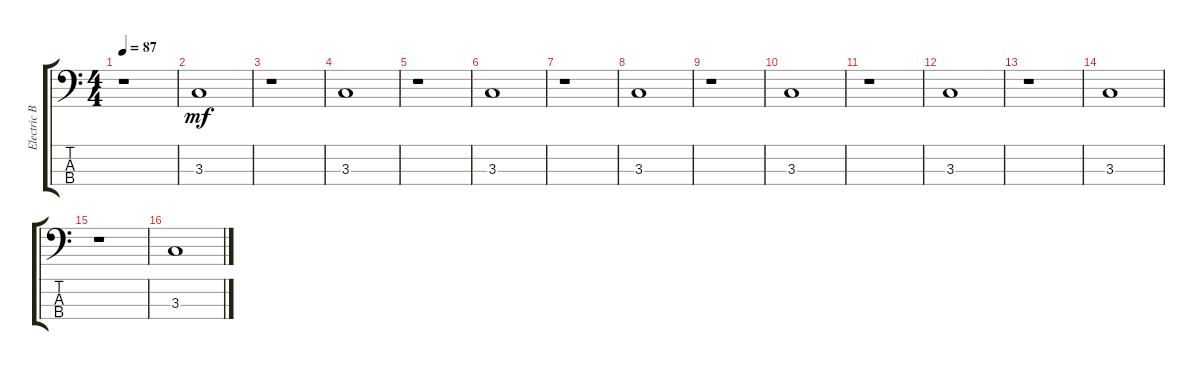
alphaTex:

\track ("Electric Bass" "Electric B") {instrument electricbassfinger}
\staff {score tabs}
\tuning (G2 D2 A1 E1) {hide}
\ts (4 4)
\tempo 87
\clef f4
\ks c
r.1{dy mf} |
3.3.1 |
r.1 |
3.3.1 |
r.1 |
3.3.1 |
r.1 |
3.3.1 |
r.1 |
3.3.1 |
r.1 |
3.3.1 |
r.1 |
3.3.1 |
r.1 |
3.3.1
